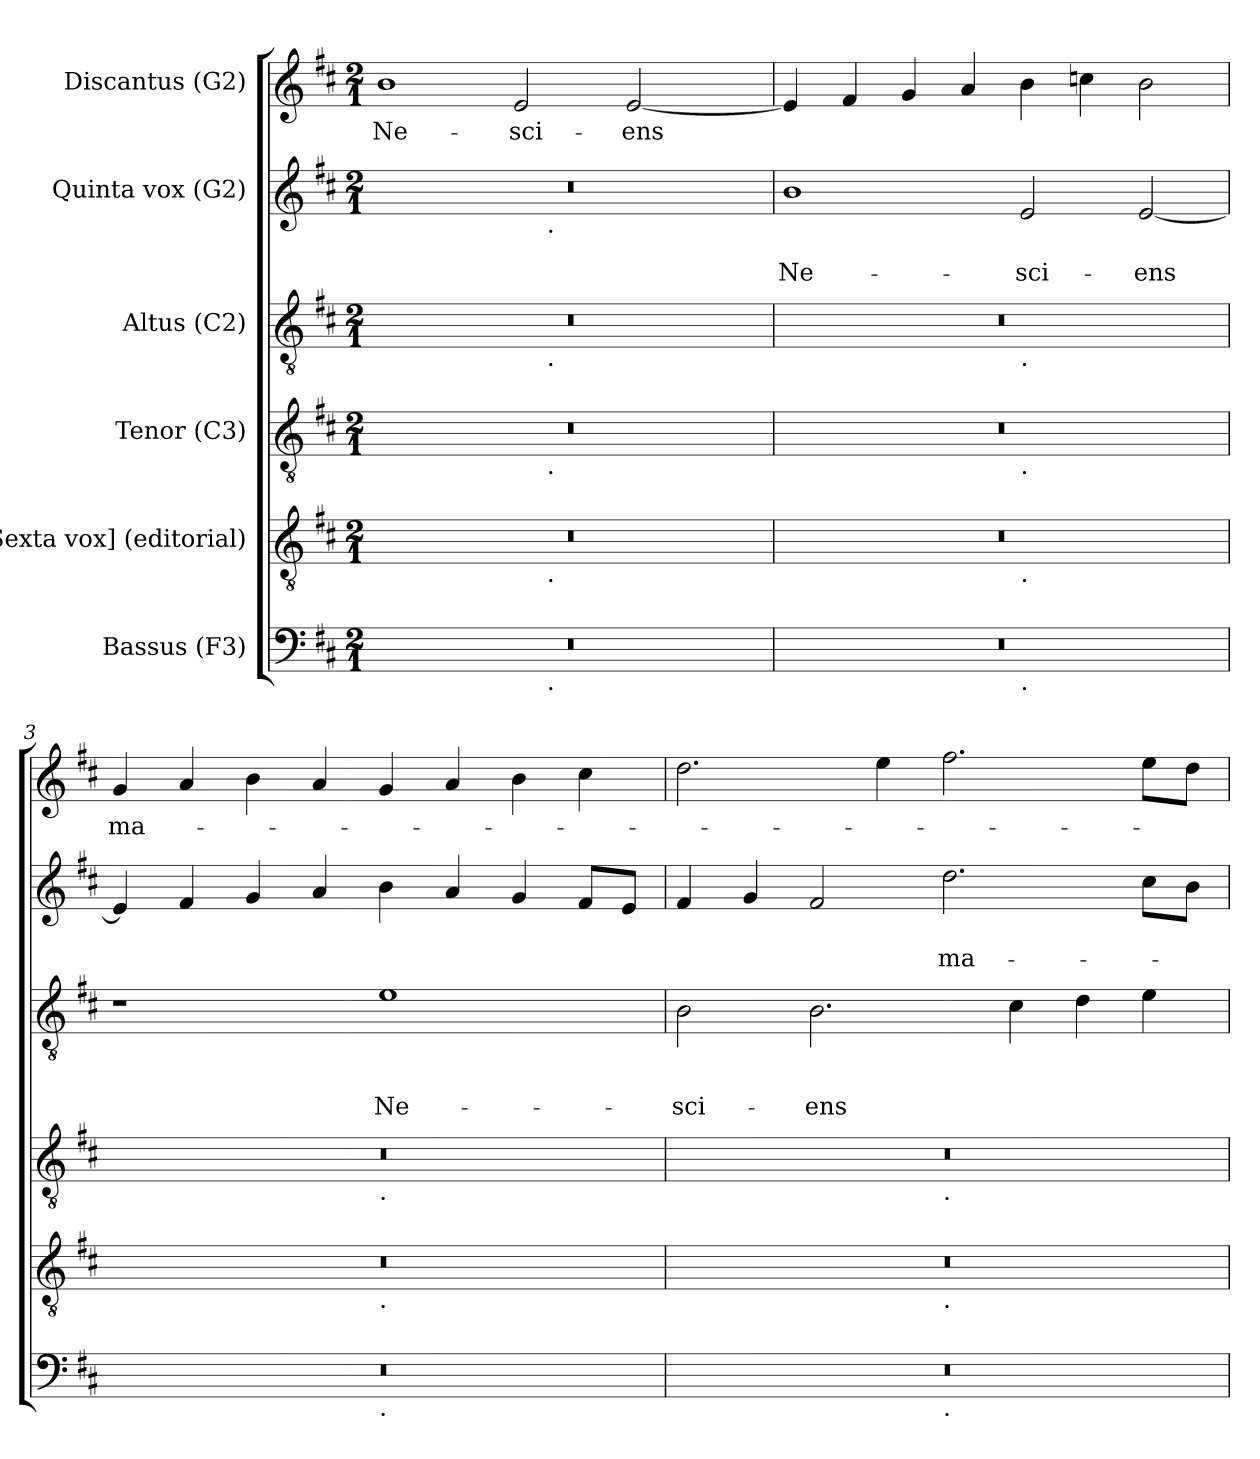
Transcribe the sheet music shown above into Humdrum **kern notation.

**kern	**kern	**kern	**kern	**text	**text	**text	**kern	**text	**text	**kern	**text
*part6	*part5	*part4	*part3	*part3	*part3	*part3	*part2	*part2	*part2	*part1	*part1
*staff6	*staff5	*staff4	*staff3	*staff3	*staff3	*staff3	*staff2	*staff2	*staff2	*staff1	*staff1
*I"Bassus (F3)	*I"[Sexta vox] (editorial)	*I"Tenor (C3)	*I"Altus (C2)	*	*	*	*I"Quinta vox (G2)	*	*	*I"Discantus (G2)	*
*clefF4	*clefGv2	*clefGv2	*clefGv2	*	*	*	*clefG2	*	*	*clefG2	*
*k[f#c#]	*k[f#c#]	*k[f#c#]	*k[f#c#]	*	*	*	*k[f#c#]	*	*	*k[f#c#]	*
*D:	*D:	*D:	*D:	*	*	*	*D:	*	*	*D:	*
*M2/1	*M2/1	*M2/1	*M2/1	*	*	*	*M2/1	*	*	*M2/1	*
=1	=1	=1	=1	=1	=1	=1	=1	=1	=1	=1	=1
!	!	!	!	!	!	!	!	!	!	!	!LO:LY:b
*^	*^	*^	*^	*	*	*	*^	*	*	*	*
0r	1ryy	0r	1ryy	0r	1ryy	0r	1ryy	.	.	.	0r	1ryy	.	.	1b	Ne-
!	!	!	!	!	!	!	!	!	!	!	!	!	!	!	!	!LO:LY:b
.	16.ryy	.	16.ryy	.	16.ryy	.	16.ryy	.	.	.	.	16.ryy	.	.	2e/	-sci-
!	!	!	!	!	!	!	!	!	!	!	!	!LO:TX:b:t=.	!	!	!	!
!	!	!	!	!	!	!	!LO:TX:b:t=.	!	!	!	!	!	!	!	!	!
!	!	!	!	!	!LO:TX:b:t=.	!	!	!	!	!	!	!	!	!	!	!
!	!	!	!LO:TX:b:t=.	!	!	!	!	!	!	!	!	!	!	!	!	!
!	!LO:TX:b:t=.	!	!	!	!	!	!	!	!	!	!	!	!	!	!	!
.	2ryy	.	2ryy	.	2ryy	.	2ryy	.	.	.	.	2ryy	.	.	.	.
!	!	!	!	!	!	!	!	!	!	!	!	!	!	!	!	!LO:LY:b
.	.	.	.	.	.	.	.	.	.	.	.	.	.	.	[<2e/	-ens
.	4ryy	.	4ryy	.	4ryy	.	4ryy	.	.	.	.	4ryy	.	.	.	.
.	8ryy	.	8ryy	.	8ryy	.	8ryy	.	.	.	.	8ryy	.	.	.	.
.	32ryy	.	32ryy	.	32ryy	.	32ryy	.	.	.	.	32ryy	.	.	.	.
=2	=2	=2	=2	=2	=2	=2	=2	=2	=2	=2	=2	=2	=2	=2	=2	=2
!	!	!	!	!	!	!	!	!	!	!	!	!	!	!LO:LY:b	!	!
*	*	*	*	*	*	*	*	*	*	*	*v	*v	*	*	*	*
0r	1ryy	0r	1ryy	0r	1ryy	0r	1ryy	.	.	.	1b	.	Ne-	4e/]	.
.	.	.	.	.	.	.	.	.	.	.	.	.	.	4f#/	.
.	.	.	.	.	.	.	.	.	.	.	.	.	.	4g/	.
.	.	.	.	.	.	.	.	.	.	.	.	.	.	4a/	.
!	!	!	!	!	!	!	!LO:TX:b:t=.	!	!	!	!	!	!	!	!
!	!	!	!	!	!LO:TX:b:t=.	!	!	!	!	!	!	!	!	!	!
!	!	!	!LO:TX:b:t=.	!	!	!	!	!	!	!	!	!	!	!	!
!	!LO:TX:b:t=.	!	!	!	!	!	!	!	!	!	!	!	!	!	!
!	!	!	!	!	!	!	!	!	!	!	!	!	!LO:LY:b	!	!
.	1ryy	.	1ryy	.	1ryy	.	1ryy	.	.	.	2e/	.	-sci-	4b\	.
.	.	.	.	.	.	.	.	.	.	.	.	.	.	4ccn\	.
!	!	!	!	!	!	!	!	!	!	!	!	!	!LO:LY:b	!	!
.	.	.	.	.	.	.	.	.	.	.	[<2e/	.	-ens	2b\	.
=3	=3	=3	=3	=3	=3	=3	=3	=3	=3	=3	=3	=3	=3	=3	=3
!	!	!	!	!	!	!	!	!	!	!	!	!	!	!	!LO:LY:b
*	*	*	*	*	*	*v	*v	*	*	*	*	*	*	*	*
0r	1ryy	0r	1ryy	0r	1ryy	1r	.	.	.	4e/]	.	.	4g/	ma-
.	.	.	.	.	.	.	.	.	.	4f#/	.	.	4a/	.
.	.	.	.	.	.	.	.	.	.	4g/	.	.	4b\	.
.	.	.	.	.	.	.	.	.	.	4a/	.	.	4a/	.
!	!	!	!	!	!LO:TX:b:t=.	!	!	!	!	!	!	!	!	!
!	!	!	!LO:TX:b:t=.	!	!	!	!	!	!	!	!	!	!	!
!	!LO:TX:b:t=.	!	!	!	!	!	!	!	!	!	!	!	!	!
!	!	!	!	!	!	!	!	!	!LO:LY:b	!	!	!	!	!
.	1ryy	.	1ryy	.	1ryy	1e	.	.	Ne-	4b\	.	.	4g/	.
.	.	.	.	.	.	.	.	.	.	4a/	.	.	4a/	.
.	.	.	.	.	.	.	.	.	.	4g/	.	.	4b\	.
.	.	.	.	.	.	.	.	.	.	8f#/L	.	.	4cc#\	.
.	.	.	.	.	.	.	.	.	.	8e/J	.	.	.	.
=4	=4	=4	=4	=4	=4	=4	=4	=4	=4	=4	=4	=4	=4	=4
!	!	!	!	!	!	!	!	!	!LO:LY:b	!	!	!	!	!
0r	1ryy	0r	1ryy	0r	1ryy	2B\	.	.	-sci-	4f#/	.	.	2.dd\	.
.	.	.	.	.	.	.	.	.	.	4g/	.	.	.	.
!	!	!	!	!	!	!	!	!	!LO:LY:b	!	!	!	!	!
.	.	.	.	.	.	2.B\	.	.	-ens	2f#/	.	.	.	.
.	.	.	.	.	.	.	.	.	.	.	.	.	4ee\	.
!	!	!	!	!	!LO:TX:b:t=.	!	!	!	!	!	!	!	!	!
!	!	!	!LO:TX:b:t=.	!	!	!	!	!	!	!	!	!	!	!
!	!LO:TX:b:t=.	!	!	!	!	!	!	!	!	!	!	!	!	!
!	!	!	!	!	!	!	!	!	!	!	!	!LO:LY:b	!	!
.	1ryy	.	1ryy	.	1ryy	.	.	.	.	2.dd\	.	ma-	2.ff#\	.
.	.	.	.	.	.	4c#\	.	.	.	.	.	.	.	.
.	.	.	.	.	.	4d\	.	.	.	.	.	.	.	.
.	.	.	.	.	.	4e\	.	.	.	8cc#\L	.	.	8ee\L	.
.	.	.	.	.	.	.	.	.	.	8b\J	.	.	8dd\J	.
*v	*v	*	*	*v	*v	*	*	*	*	*	*	*	*	*
*	*v	*v	*	*	*	*	*	*	*	*	*	*
=	=	=	=	=	=	=	=	=	=	=	=
*-	*-	*-	*-	*-	*-	*-	*-	*-	*-	*-	*-
